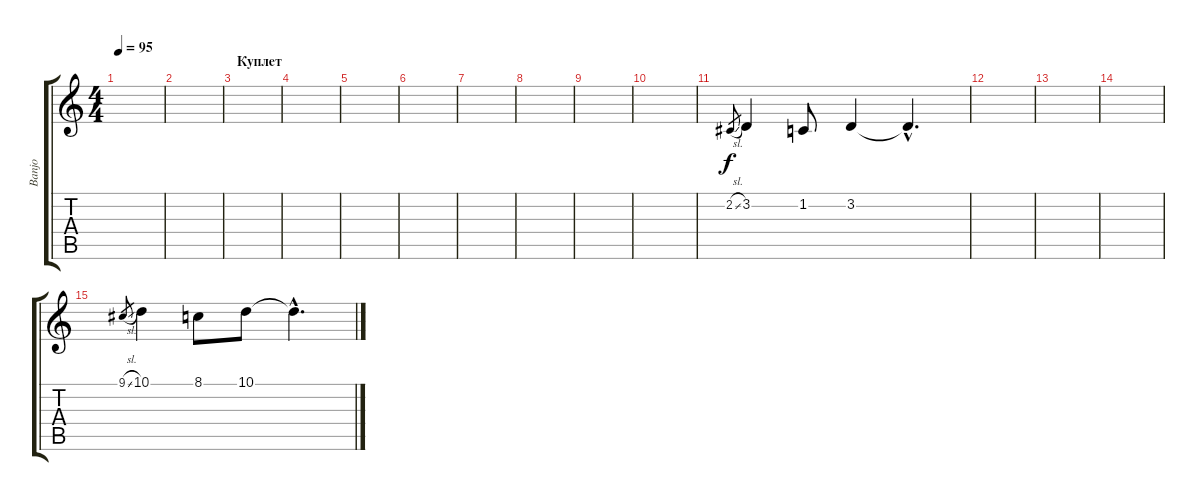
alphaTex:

\track ("Banjo" "Banjo") {instrument sitar}
\staff {score tabs}
\tuning (E4 B3 G3 D3 A2 E2) {hide}
\ts (4 4)
\tempo 95
\clef g2
\ks c
|
|
\section ("" "Куплет")
|
|
|
|
|
|
|
|
2.2{sl}.8{gr} 3.2.4 1.2.8 3.2.4 3.2{hac t}.4{d} |
|
|
|
9.1{sl}.8{gr} 10.1.4 8.1.8 10.1.8 10.1{hac t}.4{d}
